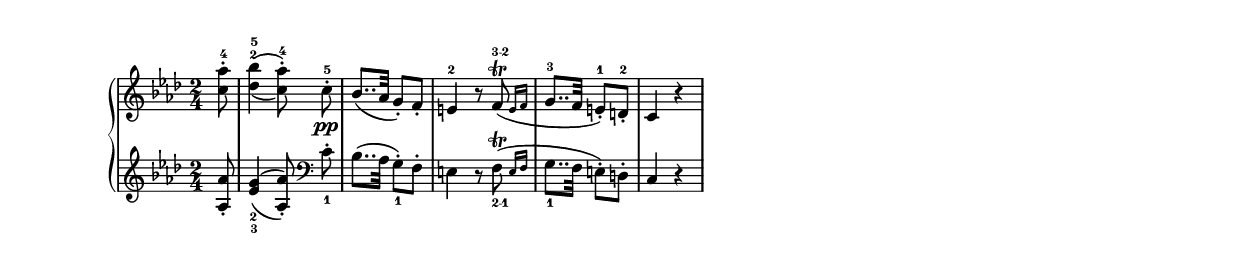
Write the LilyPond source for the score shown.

\version "2.13.36"
\include "english.ly"
#(set-global-staff-size 15)
\paper {
  ragged-right = ##t
  line-width = 17\cm
  indent = 0\cm
}


\header {
  lsrtags = "headwords"
  texidoc = ""
  doctitle = "headword"
}

% NR 1.7 Editorial annotations

% Beethoven, Op. 31, No. 3
% Piano sonata 18, Movt II, Scherzo
% Measures 9 - 14

\new PianoStaff <<

  % RH Staff
  \new Staff {
    \clef treble
    \key af \major
    \time 2/4
    \set Staff.fingeringOrientations = #'(up)
    \set Score.currentBarNumber = #9
    \partial 8
    <af''-4 c''>8 \staccato
    |
    \set doubleSlurs = ##t
    <bf''-5 df''-2>4 (
    <af''-4 c''>8 \staccato )
    \noBeam
    c''8-5 \staccato \pp
    |
    \set doubleSlurs = ##f
    bf'8.. (
    af'32
    g'8 ) \staccato
    f'8 \staccato
    |
    e'4-2
    r8
    \once \override Script #'script-priority = #-100
    \afterGrace
    f'8 ( \trill ^ \markup { \finger "3-2" }
    { e'16 [ f'16 ] }
    |
    g'8..-3
    f'32
    e'8-1 ) \staccato
    d'8-2 \staccato
    |
    c'4
    r4
  }

  % LH Staff
  \new Staff {
    \key af \major
    \clef treble
    \override Fingering #'direction = #down
    \set Staff.fingeringOrientations = #'(down)
    \partial 8
    <af' af>8 \staccato
    \set doubleSlurs = ##t
    <g'-2 ef'-3>4 (
    <af' af>8 ) \staccato
    \noBeam
    \clef bass
    c'8-1 \staccato
    |
    \set doubleSlurs = ##f
    bf8.. (
    af32
    g8-1 ) \staccato
    f8 \staccato
    |
    e4
    r8
    \afterGrace
    f8 ( \trill _ \markup { \finger "2-1" }
    { e16 [ f16 ] }
    |
    g8..-1
    f32
    e8 ) \staccato
    d8 \staccato
    |
    c4
    r4
  }

>>
